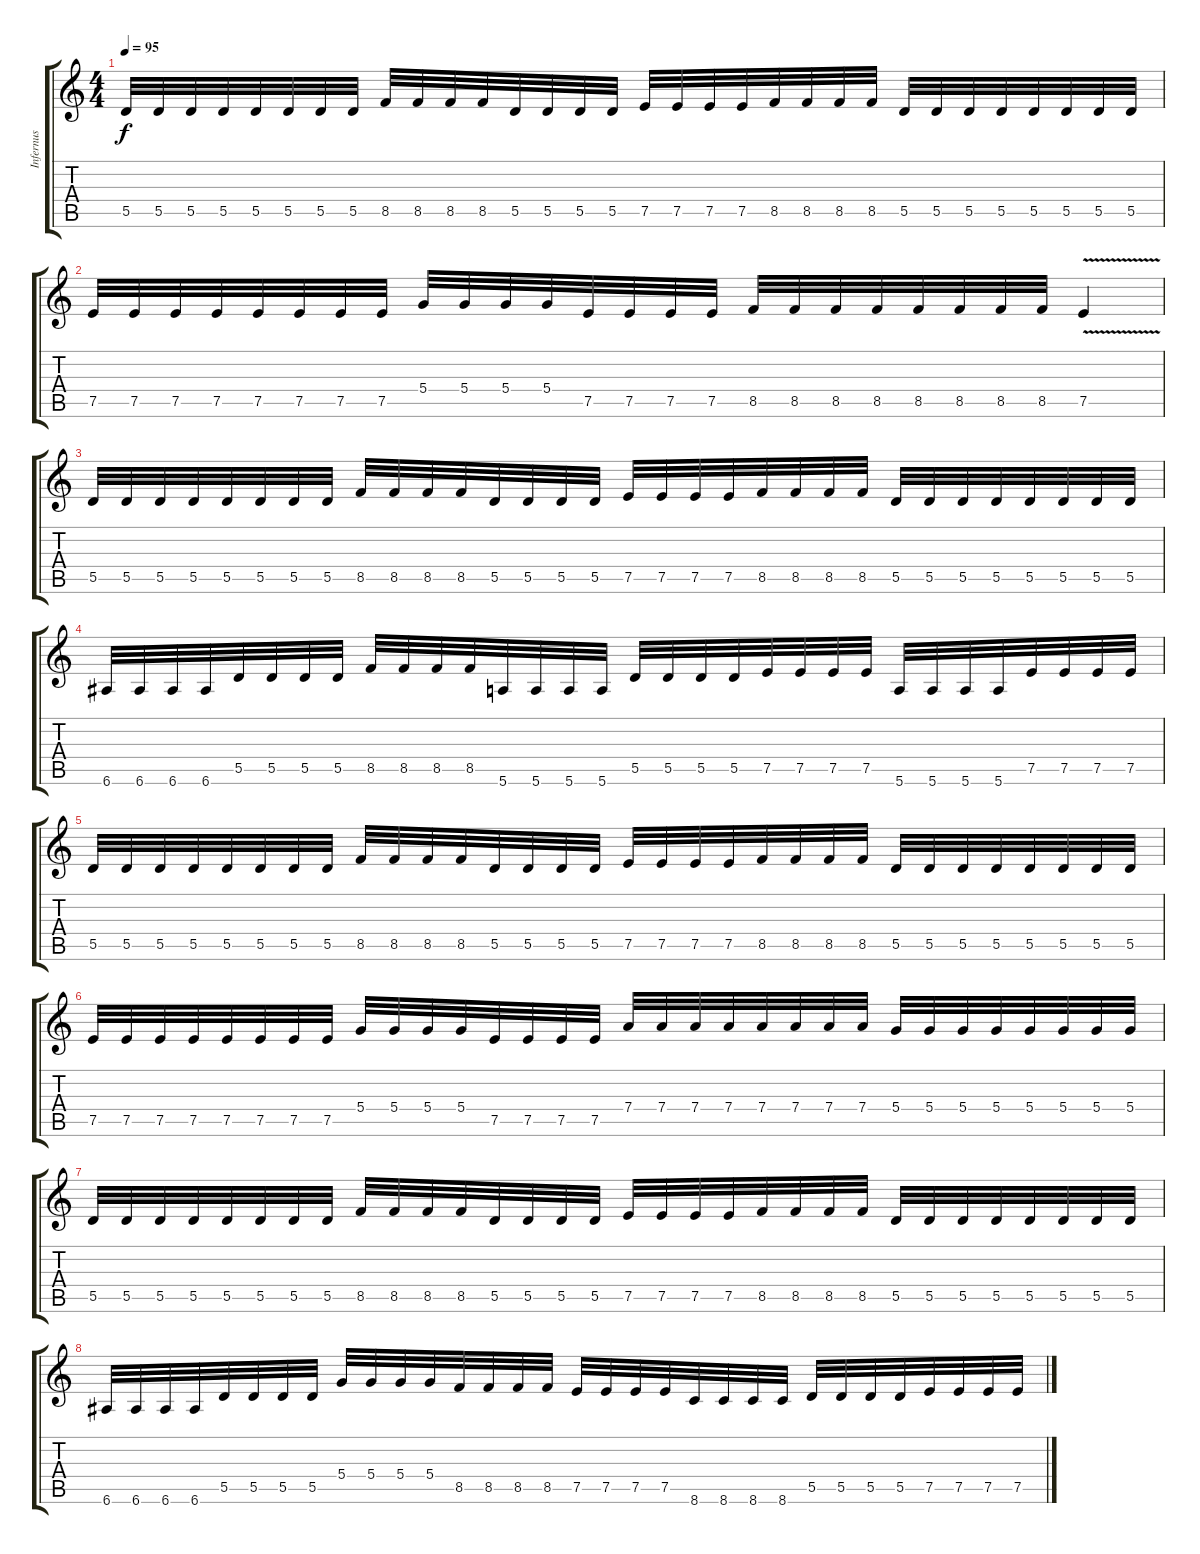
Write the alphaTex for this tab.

\track ("Infernus" "Infernus") {instrument distortionguitar}
\staff {score tabs}
\tuning (E4 B3 G3 D3 A2 E2) {hide}
\ts (4 4)
\tempo 95
\clef g2
\ks c
5.5.32{dy f} 5.5.32 5.5.32 5.5.32 5.5.32 5.5.32 5.5.32 5.5.32 8.5.32 8.5.32 8.5.32 8.5.32 5.5.32 5.5.32 5.5.32 5.5.32 7.5.32 7.5.32 7.5.32 7.5.32 8.5.32 8.5.32 8.5.32 8.5.32 5.5.32 5.5.32 5.5.32 5.5.32 5.5.32 5.5.32 5.5.32 5.5.32 |
7.5.32 7.5.32 7.5.32 7.5.32 7.5.32 7.5.32 7.5.32 7.5.32 5.4.32 5.4.32 5.4.32 5.4.32 7.5.32 7.5.32 7.5.32 7.5.32 8.5.32 8.5.32 8.5.32 8.5.32 8.5.32 8.5.32 8.5.32 8.5.32 7.5{v}.4 |
5.5.32 5.5.32 5.5.32 5.5.32 5.5.32 5.5.32 5.5.32 5.5.32 8.5.32 8.5.32 8.5.32 8.5.32 5.5.32 5.5.32 5.5.32 5.5.32 7.5.32 7.5.32 7.5.32 7.5.32 8.5.32 8.5.32 8.5.32 8.5.32 5.5.32 5.5.32 5.5.32 5.5.32 5.5.32 5.5.32 5.5.32 5.5.32 |
6.6.32 6.6.32 6.6.32 6.6.32 5.5.32 5.5.32 5.5.32 5.5.32 8.5.32 8.5.32 8.5.32 8.5.32 5.6.32 5.6.32 5.6.32 5.6.32 5.5.32 5.5.32 5.5.32 5.5.32 7.5.32 7.5.32 7.5.32 7.5.32 5.6.32 5.6.32 5.6.32 5.6.32 7.5.32 7.5.32 7.5.32 7.5.32 |
5.5.32 5.5.32 5.5.32 5.5.32 5.5.32 5.5.32 5.5.32 5.5.32 8.5.32 8.5.32 8.5.32 8.5.32 5.5.32 5.5.32 5.5.32 5.5.32 7.5.32 7.5.32 7.5.32 7.5.32 8.5.32 8.5.32 8.5.32 8.5.32 5.5.32 5.5.32 5.5.32 5.5.32 5.5.32 5.5.32 5.5.32 5.5.32 |
7.5.32 7.5.32 7.5.32 7.5.32 7.5.32 7.5.32 7.5.32 7.5.32 5.4.32 5.4.32 5.4.32 5.4.32 7.5.32 7.5.32 7.5.32 7.5.32 7.4.32 7.4.32 7.4.32 7.4.32 7.4.32 7.4.32 7.4.32 7.4.32 5.4.32 5.4.32 5.4.32 5.4.32 5.4.32 5.4.32 5.4.32 5.4.32 |
5.5.32 5.5.32 5.5.32 5.5.32 5.5.32 5.5.32 5.5.32 5.5.32 8.5.32 8.5.32 8.5.32 8.5.32 5.5.32 5.5.32 5.5.32 5.5.32 7.5.32 7.5.32 7.5.32 7.5.32 8.5.32 8.5.32 8.5.32 8.5.32 5.5.32 5.5.32 5.5.32 5.5.32 5.5.32 5.5.32 5.5.32 5.5.32 |
6.6.32 6.6.32 6.6.32 6.6.32 5.5.32 5.5.32 5.5.32 5.5.32 5.4.32 5.4.32 5.4.32 5.4.32 8.5.32 8.5.32 8.5.32 8.5.32 7.5.32 7.5.32 7.5.32 7.5.32 8.6.32 8.6.32 8.6.32 8.6.32 5.5.32 5.5.32 5.5.32 5.5.32 7.5.32 7.5.32 7.5.32 7.5.32
